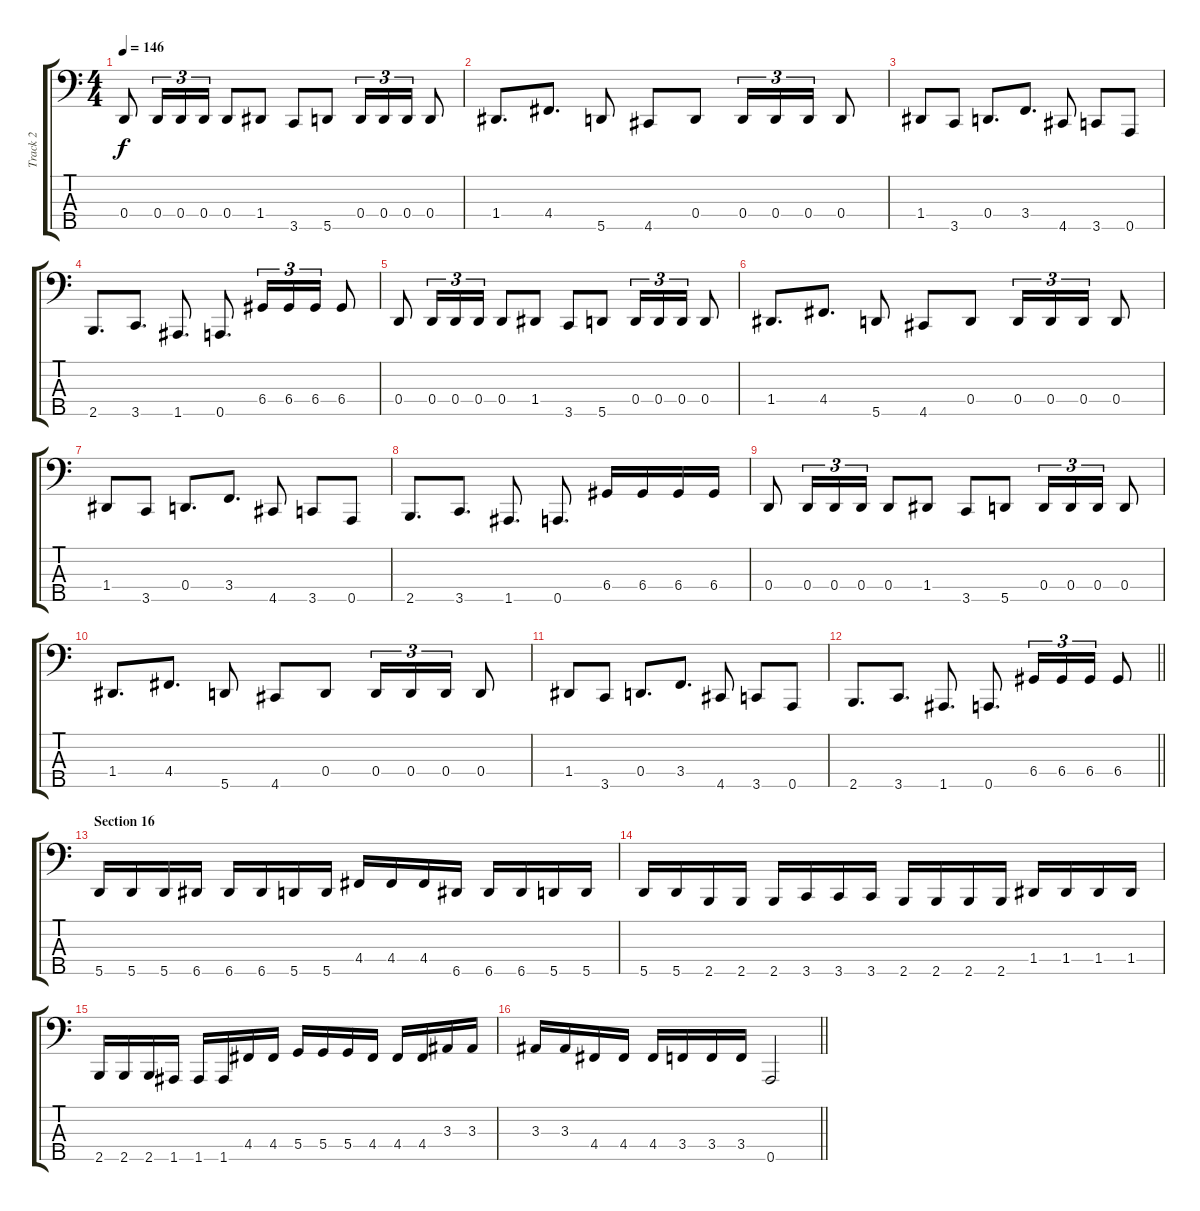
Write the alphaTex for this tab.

\track ("Track 2" "Track 2") {instrument electricbassfinger}
\staff {score tabs}
\tuning (F2 C2 G1 D1 A0) {hide}
\ts (4 4)
\tempo 146
\clef f4
\ks c
0.4.8{dy f} 0.4.16{tu (3 2)} 0.4.16{tu (3 2)} 0.4.16{tu (3 2)} 0.4.8 1.4.8 3.5.8 5.5.8 0.4.16{tu (3 2)} 0.4.16{tu (3 2)} 0.4.16{tu (3 2)} 0.4.8 |
1.4.8{d} 4.4.8{d} 5.5.8 4.5.8 0.4.8 0.4.16{tu (3 2)} 0.4.16{tu (3 2)} 0.4.16{tu (3 2)} 0.4.8 |
1.4.8 3.5.8 0.4.8{d} 3.4.8{d} 4.5.8 3.5.8 0.5.8 |
2.5.8{d} 3.5.8{d} 1.5.8{d} 0.5.8{d} 6.4.16{tu (3 2)} 6.4.16{tu (3 2)} 6.4.16{tu (3 2)} 6.4.8 |
0.4.8 0.4.16{tu (3 2)} 0.4.16{tu (3 2)} 0.4.16{tu (3 2)} 0.4.8 1.4.8 3.5.8 5.5.8 0.4.16{tu (3 2)} 0.4.16{tu (3 2)} 0.4.16{tu (3 2)} 0.4.8 |
1.4.8{d} 4.4.8{d} 5.5.8 4.5.8 0.4.8 0.4.16{tu (3 2)} 0.4.16{tu (3 2)} 0.4.16{tu (3 2)} 0.4.8 |
1.4.8 3.5.8 0.4.8{d} 3.4.8{d} 4.5.8 3.5.8 0.5.8 |
2.5.8{d} 3.5.8{d} 1.5.8{d} 0.5.8{d} 6.4.16 6.4.16 6.4.16 6.4.16 |
0.4.8 0.4.16{tu (3 2)} 0.4.16{tu (3 2)} 0.4.16{tu (3 2)} 0.4.8 1.4.8 3.5.8 5.5.8 0.4.16{tu (3 2)} 0.4.16{tu (3 2)} 0.4.16{tu (3 2)} 0.4.8 |
1.4.8{d} 4.4.8{d} 5.5.8 4.5.8 0.4.8 0.4.16{tu (3 2)} 0.4.16{tu (3 2)} 0.4.16{tu (3 2)} 0.4.8 |
1.4.8 3.5.8 0.4.8{d} 3.4.8{d} 4.5.8 3.5.8 0.5.8 |
\barLineRight lightlight
2.5.8{d} 3.5.8{d} 1.5.8{d} 0.5.8{d} 6.4.16{tu (3 2)} 6.4.16{tu (3 2)} 6.4.16{tu (3 2)} 6.4.8 |
\section ("" "Section 16")
5.5.16 5.5.16 5.5.16 6.5.16 6.5.16 6.5.16 5.5.16 5.5.16 4.4.16 4.4.16 4.4.16 6.5.16 6.5.16 6.5.16 5.5.16 5.5.16 |
5.5.16 5.5.16 2.5.16 2.5.16 2.5.16 3.5.16 3.5.16 3.5.16 2.5.16 2.5.16 2.5.16 2.5.16 1.4.16 1.4.16 1.4.16 1.4.16 |
2.5.16 2.5.16 2.5.16 1.5.16 1.5.16 1.5.16 4.4.16 4.4.16 5.4.16 5.4.16 5.4.16 4.4.16 4.4.16 4.4.16 3.3.16 3.3.16 |
\barLineRight lightlight
3.3.16 3.3.16 4.4.16 4.4.16 4.4.16 3.4.16 3.4.16 3.4.16 0.5.2
